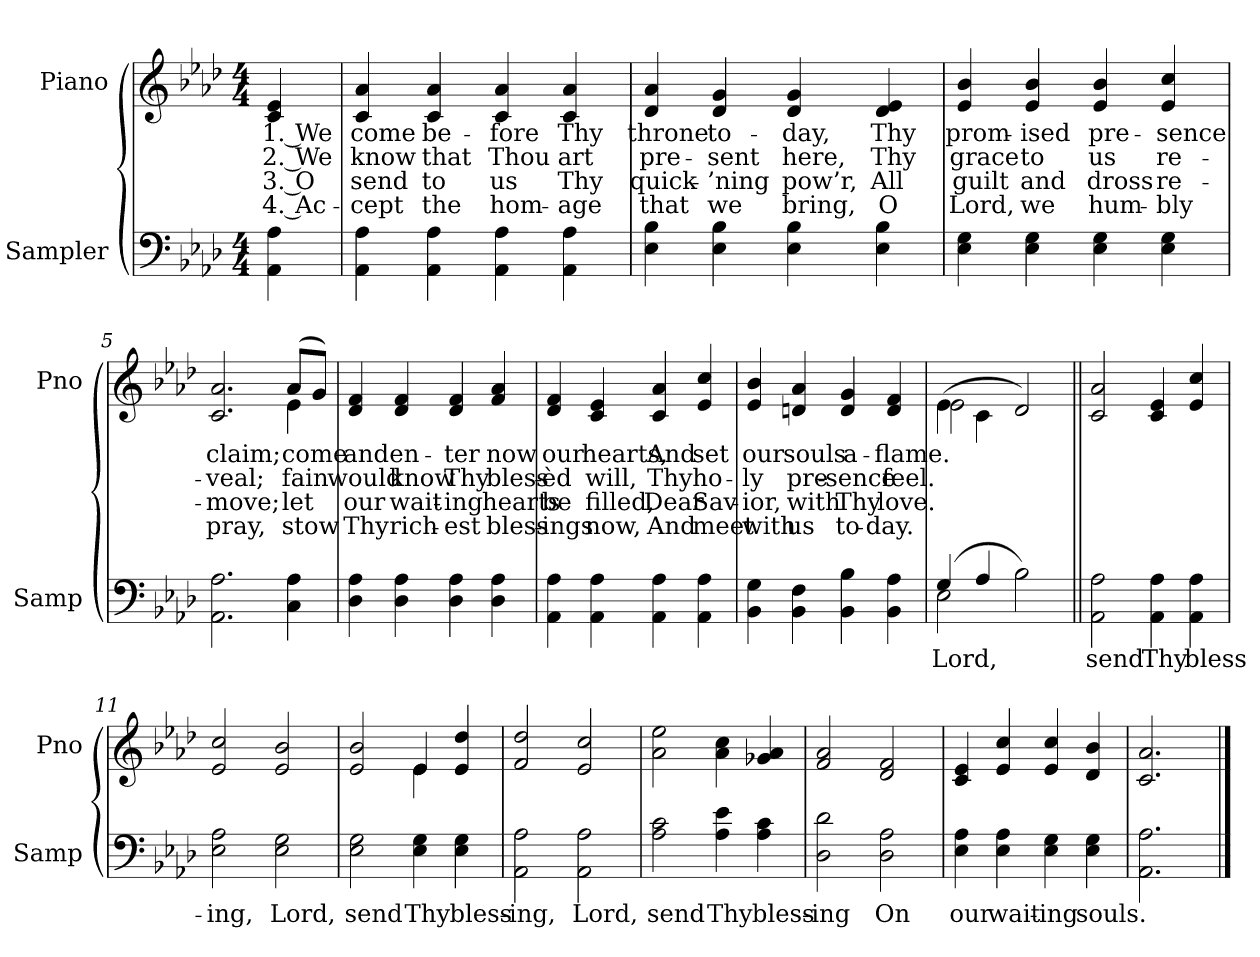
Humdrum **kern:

**kern	**text	**kern	**text	**text	**text	**text
*part2	*part2	*part1	*part1	*part1	*part1	*part1
*staff2	*staff2	*staff1	*staff1	*staff1	*staff1	*staff1
*I"Sampler	*	*I"Piano	*	*	*	*
*I'Samp	*	*I'Pno	*	*	*	*
*clefF4	*	*clefG2	*	*	*	*
*k[b-e-a-d-]	*	*k[b-e-a-d-]	*	*	*	*
*A-:	*	*A-:	*	*	*	*
*M4/4	*	*M4/4	*	*	*	*
=1	=1	=1	=1	=1	=1	=1
4AA- 4A-	.	4c 4e-	1. We	2. We	3. O	4. Ac-
=2	=2	=2	=2	=2	=2	=2
4AA- 4A-	.	4c 4a-	come	know	send	-cept
4AA- 4A-	.	4c 4a-	be-	that	to	the
4AA- 4A-	.	4c 4a-	-fore	Thou	us	hom-
4AA- 4A-	.	4c 4a-	Thy	art	Thy	-age
=3	=3	=3	=3	=3	=3	=3
4E- 4B-	.	4d- 4a-	throne	pre-	quick-	that
4E- 4B-	.	4d- 4g	to-	-sent	-’ning	we
4E- 4B-	.	4d- 4g	-day,	here,	pow’r,	bring,
4E- 4B-	.	4d- 4e-	Thy	Thy	All	O
=4	=4	=4	=4	=4	=4	=4
4E- 4G	.	4e- 4b-	prom-	grace	guilt	Lord,
4E- 4G	.	4e- 4b-	-ised	to	and	we
4E- 4G	.	4e- 4b-	pre-	us	dross	hum-
4E- 4G	.	4e- 4cc	-sence	re-	re-	-bly
=5	=5	=5	=5	=5	=5	=5
*	*	*^	*	*	*	*
2.AA- 2.A-	.	2.c 2.a-	2.ryy	claim;	-veal;	-move;	pray,
4C 4A-	.	(8a-/L	4e-	come	fain	let	-stow
.	.	8g/J)	.	.	.	.	.
*	*	*v	*v	*	*	*	*
=6	=6	=6	=6	=6	=6	=6
4D- 4A-	.	4d- 4f	and	would	our	Thy
4D- 4A-	.	4d- 4f	en-	know	wait-	rich-
4D- 4A-	.	4d- 4f	-ter	Thy	-ing	-est
4D- 4A-	.	4f 4a-	now	bless-	hearts	bless-
=7	=7	=7	=7	=7	=7	=7
4AA- 4A-	.	4d- 4f	our	-èd	be	-ings
4AA- 4A-	.	4c 4e-	hearts,	will,	filled,	now,
4AA- 4A-	.	4c 4a-	And	Thy	Dear	And
4AA- 4A-	.	4e- 4cc	set	ho-	Sav-	meet
=8	=8	=8	=8	=8	=8	=8
4BB- 4G	.	4e- 4b-	our	-ly	-ior,	with
4BB- 4F	.	4dn 4a-	souls	pre-	with	us
4BB- 4B-	.	4d 4g	a-	-sence	Thy	to-
4BB- 4A-	.	4d 4f	-flame.	feel.	love.	-day.
=9	=9	=9	=9	=9	=9	=9
*^	*	*^	*	*	*	*
(4G/	2E-	Lord,	(4e-\	2e-	.	.	.	.
4A-/	.	.	4c\	.	.	.	.	.
2B-)	2ryy	.	2d-)	2ryy	.	.	.	.
=10||	=10||	=10||	=10||	=10||	=10||	=10||	=10||	=10||
!	!	!	!LO:TX:t=Refrain	!	!	!	!	!
*v	*v	*	*	*	*	*	*	*
*	*	*v	*v	*	*	*	*
2AA- 2A-	send	2c 2a-	.	.	.	.
4AA- 4A-	Thy	4c 4e-	.	.	.	.
4AA- 4A-	bless-	4e- 4cc	.	.	.	.
=11	=11	=11	=11	=11	=11	=11
2E- 2A-	-ing,	2e- 2cc	.	.	.	.
2E- 2G	Lord,	2e- 2b-	.	.	.	.
=12	=12	=12	=12	=12	=12	=12
*	*	*^	*	*	*	*
2E- 2G	send	2e- 2b-	2ryy	.	.	.	.
4E- 4G	Thy	4e-/	4e-	.	.	.	.
4E- 4G	bless-	4e- 4dd-	4ryy	.	.	.	.
*	*	*v	*v	*	*	*	*
=13	=13	=13	=13	=13	=13	=13
2AA- 2A-	-ing,	2f 2dd-	.	.	.	.
2AA- 2A-	Lord,	2e- 2cc	.	.	.	.
=14	=14	=14	=14	=14	=14	=14
2A- 2c	send	2a- 2ee-	.	.	.	.
4A- 4e-	Thy	4a- 4cc	.	.	.	.
4A- 4c	bless-	4g-X 4a-	.	.	.	.
=15	=15	=15	=15	=15	=15	=15
2D- 2d-	-ing	2f 2a-	.	.	.	.
2D- 2A-	On	2d- 2f	.	.	.	.
=16	=16	=16	=16	=16	=16	=16
4E- 4A-	our	4c 4e-	.	.	.	.
4E- 4A-	wait-	4e- 4cc	.	.	.	.
4E- 4G	-ing	4e- 4cc	.	.	.	.
4E- 4G	souls.	4d- 4b-	.	.	.	.
=17	=17	=17	=17	=17	=17	=17
2.AA- 2.A-	.	2.c 2.a-	.	.	.	.
==	==	==	==	==	==	==
*-	*-	*-	*-	*-	*-	*-
